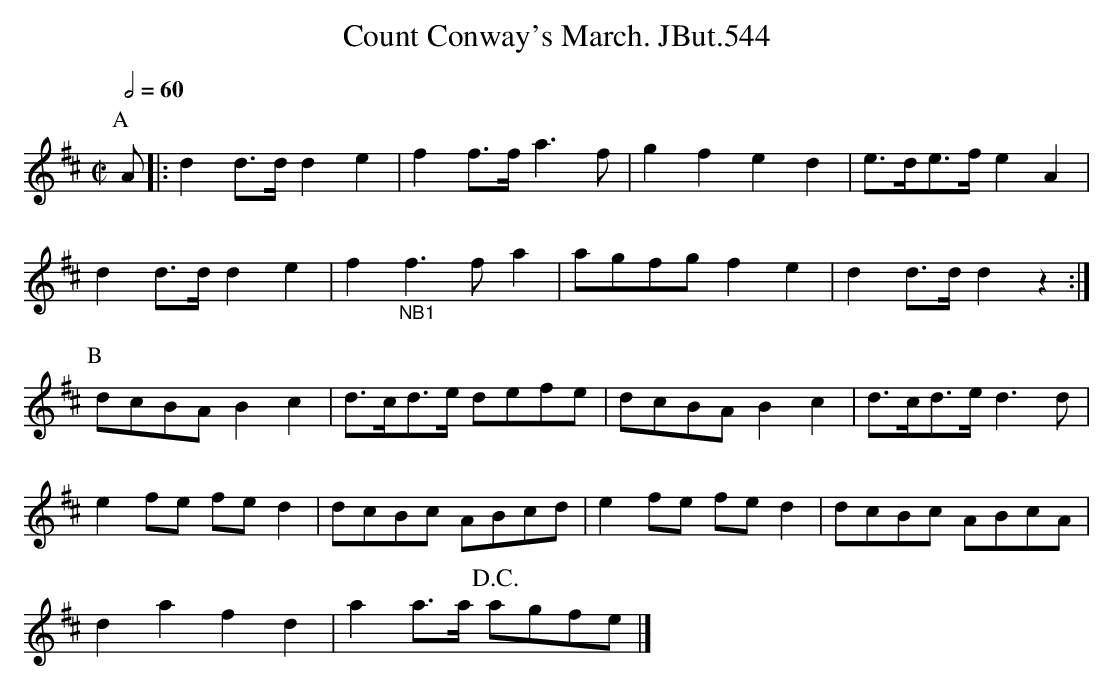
X:1
T:Count Conway's March. JBut.544
M:C|
Q:1/2=60
L:1/8
K:D
P:A
A |: d2d>d d2e2 | f2f>f a3f | g2f2 e2d2 | e>de>f e2A2 |
d2d>d d2e2 | f2 "_NB1"f3 fa2 | agfg f2e2 | d2d>d d2 z2 :|
P:B
dcBA B2c2 | d>cd>e defe | dcBA B2c2 | d>cd>e d3d |
e2fe fed2 | dcBc ABcd | e2fe fed2 | dcBc ABcA |
d2a2 f2d2 | a2a>a !D.C.!agfe |]
